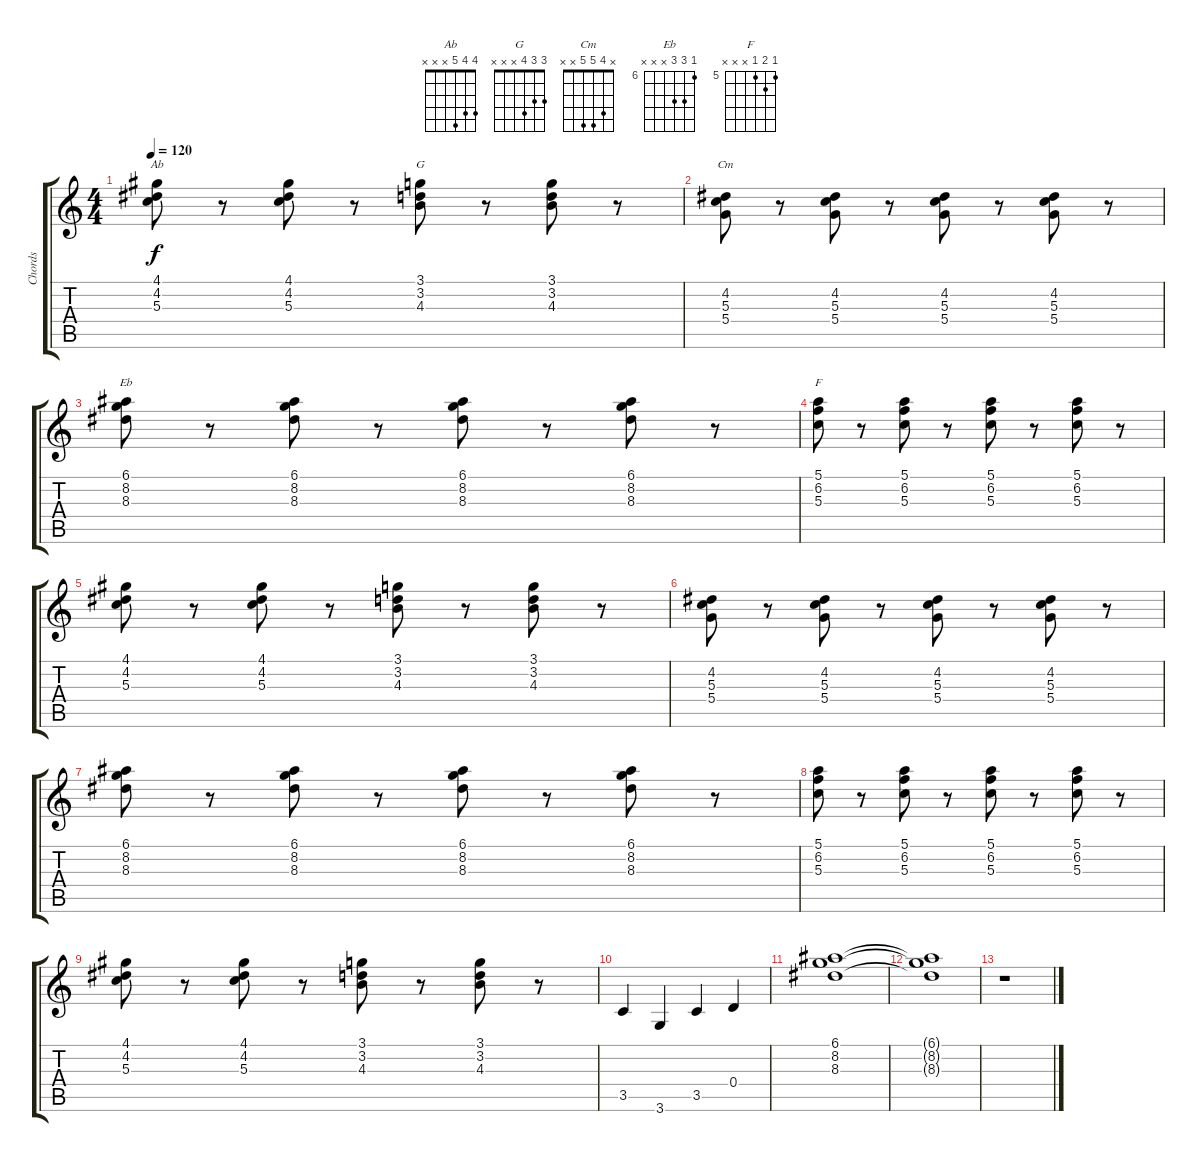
\track ("Chords" "Chords") {instrument electricguitarjazz}
\staff {score tabs}
\tuning (E4 B3 G3 D3 A2 E2) {hide}
\chord ("Ab" 4 4 5 x x x)
\chord ("G" 3 3 4 x x x)
\chord ("Cm" x 4 5 5 x x)
\chord ("Eb" 6 8 8 x x x) {firstfret 6}
\chord ("F" 5 6 5 x x x) {firstfret 5}
\ts (4 4)
\tempo 120
\clef g2
\ks c
(4.1 4.2 5.3).8{ch "Ab" dy f} r.8 (4.1 4.2 5.3).8 r.8 (3.1 3.2 4.3).8{ch "G"} r.8 (3.1 3.2 4.3).8 r.8 |
(4.2 5.3 5.4).8{ch "Cm"} r.8 (4.2 5.3 5.4).8 r.8 (4.2 5.3 5.4).8 r.8 (4.2 5.3 5.4).8 r.8 |
(6.1 8.2 8.3).8{ch "Eb"} r.8 (6.1 8.2 8.3).8 r.8 (6.1 8.2 8.3).8 r.8 (6.1 8.2 8.3).8 r.8 |
(5.1 6.2 5.3).8{ch "F"} r.8 (5.1 6.2 5.3).8 r.8 (5.1 6.2 5.3).8 r.8 (5.1 6.2 5.3).8 r.8 |
(4.1 4.2 5.3).8 r.8 (4.1 4.2 5.3).8 r.8 (3.1 3.2 4.3).8 r.8 (3.1 3.2 4.3).8 r.8 |
(4.2 5.3 5.4).8 r.8 (4.2 5.3 5.4).8 r.8 (4.2 5.3 5.4).8 r.8 (4.2 5.3 5.4).8 r.8 |
(6.1 8.2 8.3).8 r.8 (6.1 8.2 8.3).8 r.8 (6.1 8.2 8.3).8 r.8 (6.1 8.2 8.3).8 r.8 |
(5.1 6.2 5.3).8 r.8 (5.1 6.2 5.3).8 r.8 (5.1 6.2 5.3).8 r.8 (5.1 6.2 5.3).8 r.8 |
(4.1 4.2 5.3).8 r.8 (4.1 4.2 5.3).8 r.8 (3.1 3.2 4.3).8 r.8 (3.1 3.2 4.3).8 r.8 |
3.5.4 3.6.4 3.5.4 0.4.4 |
(6.1 8.2 8.3).1 |
(6.1{t} 8.2{t} 8.3{t}).1 |
r.1
